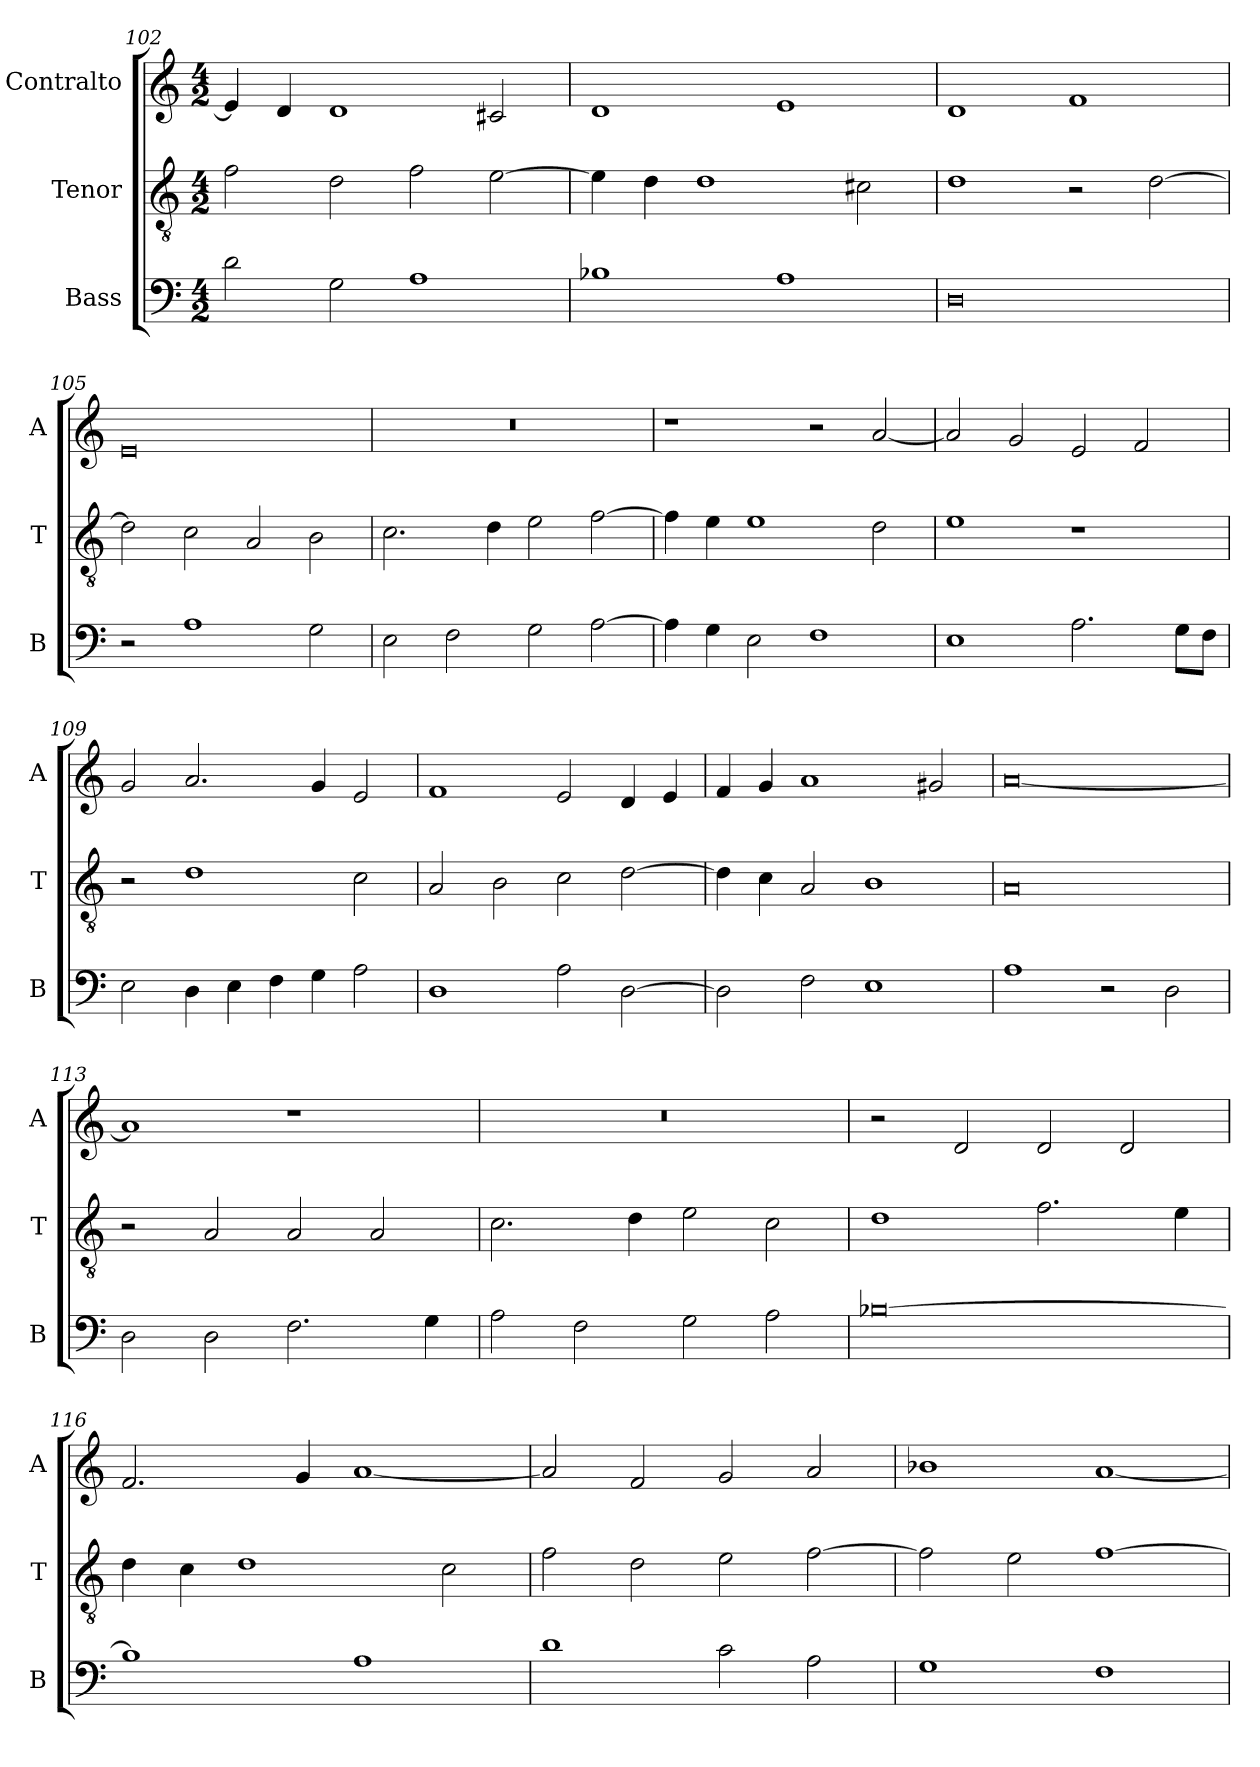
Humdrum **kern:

**kern	**kern	**kern
*part3	*part2	*part1
*staff3	*staff2	*staff1
*I"Bass	*I"Tenor	*I"Contralto
*I'B	*I'T	*I'A
*clefF4	*clefGv2	*clefG2
*k[]	*k[]	*k[]
*A:aeo	*A:aeo	*A:aeo
*M4/2	*M4/2	*M4/2
=102	=102	=102
2d	2f	4e]
.	.	4d
2G	2d	1d
1A	2f	.
.	[2e	2c#X
=103	=103	=103
1B-X	4e]	1d
.	4d	.
.	1d	.
1A	.	1e
.	2c#X	.
=104	=104	=104
0D	1d	1d
.	2r	1f
.	[2d	.
=105	=105	=105
2r	2d]	0e
1A	2c	.
.	2A	.
2G	2B	.
=106	=106	=106
2E	2.c	0r
2F	.	.
.	4d	.
2G	2e	.
[2A	[2f	.
=107	=107	=107
4A]	4f]	1r
4G	4e	.
2E	1e	.
1F	.	2r
.	2d	[2a
=108	=108	=108
1E	1e	2a]
.	.	2g
2.A	1r	2e
.	.	2f
8G\L	.	.
8F\J	.	.
=109	=109	=109
2E	2r	2g
4D	1d	2.a
4E	.	.
4F	.	.
4G	.	4g
2A	2c	2e
=110	=110	=110
1D	2A	1f
.	2B	.
2A	2c	2e
[2D	[2d	4d
.	.	4e
=111	=111	=111
2D]	4d]	4f
.	4c	4g
2F	2A	1a
1E	1B	.
.	.	2g#X
=112	=112	=112
1A	0A	[0a
2r	.	.
2D	.	.
=113	=113	=113
2D	2r	1a]
2D	2A	.
2.F	2A	1r
.	2A	.
4G	.	.
=114	=114	=114
2A	2.c	0r
2F	.	.
.	4d	.
2G	2e	.
2A	2c	.
=115	=115	=115
[0B-X	1d	2r
.	.	2d
.	2.f	2d
.	.	2d
.	4e	.
=116	=116	=116
1B-]	4d	2.f
.	4c	.
.	1d	.
.	.	4g
1A	.	[1a
.	2c	.
=117	=117	=117
1d	2f	2a]
.	2d	2f
2c	2e	2g
2A	[2f	2a
=118	=118	=118
1G	2f]	1b-X
.	2e	.
1F	[1f	[1a
=	=	=
*-	*-	*-
